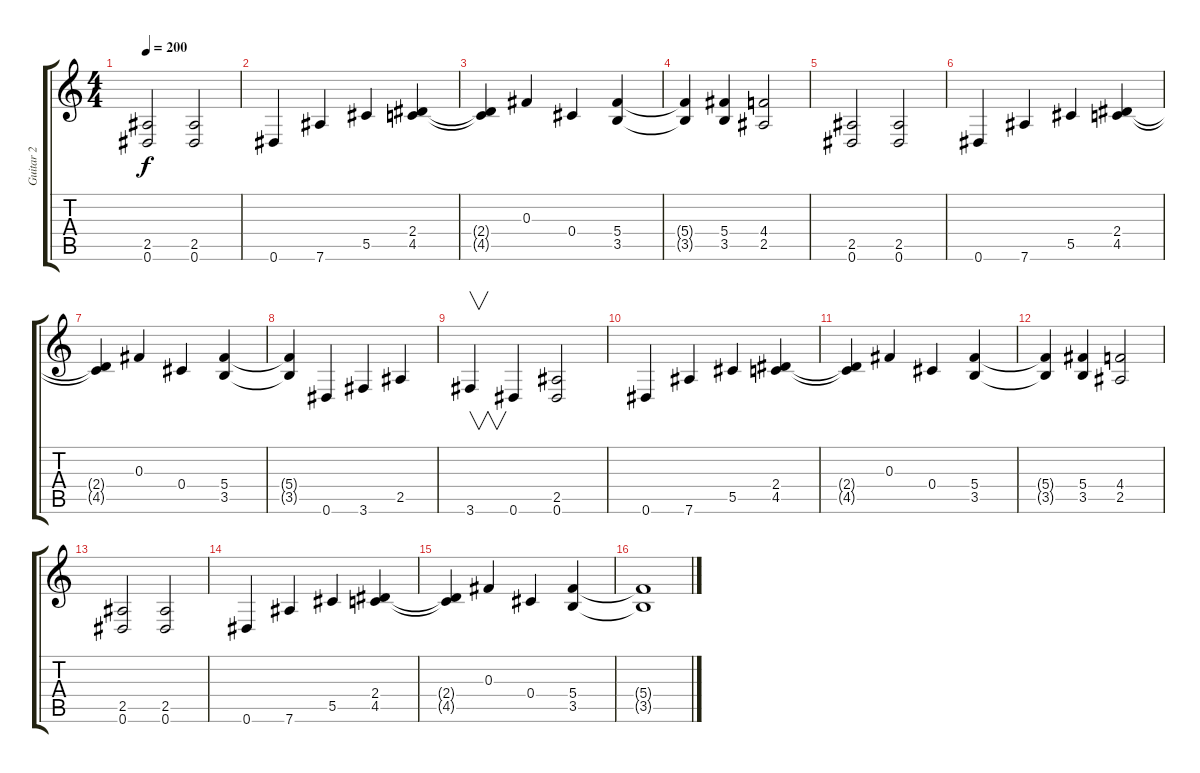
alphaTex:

\track ("Guitar 2" "Guitar 2") {instrument overdrivenguitar}
\staff {score tabs}
\tuning (Eb4 Bb3 Gb3 Db3 Ab2 Eb2) {hide}
\ts (4 4)
\tempo 200
\clef g2
\ks c
(2.5 0.6).2{dy f} (2.5 0.6).2 |
0.6.4 7.6.4 5.5.4 (2.4 4.5).4 |
(2.4{t} 4.5{t}).4 0.3.4 0.4.4 (5.4 3.5).4 |
(5.4{t} 3.5{t}).4 (5.4 3.5).4 (4.4 2.5).2 |
(2.5 0.6).2 (2.5 0.6).2 |
0.6.4 7.6.4 5.5.4 (2.4 4.5).4 |
(2.4{t} 4.5{t}).4 0.3.4 0.4.4 (5.4 3.5).4 |
(5.4{t} 3.5{t}).4 0.6.4 3.6.4 2.5.4 |
3.6.4{v} 0.6.4 (2.5 0.6).2 |
0.6.4 7.6.4 5.5.4 (2.4 4.5).4 |
(2.4{t} 4.5{t}).4 0.3.4 0.4.4 (5.4 3.5).4 |
(5.4{t} 3.5{t}).4 (5.4 3.5).4 (4.4 2.5).2 |
(2.5 0.6).2 (2.5 0.6).2 |
0.6.4 7.6.4 5.5.4 (2.4 4.5).4 |
(2.4{t} 4.5{t}).4 0.3.4 0.4.4 (5.4 3.5).4 |
(5.4{t} 3.5{t}).1
